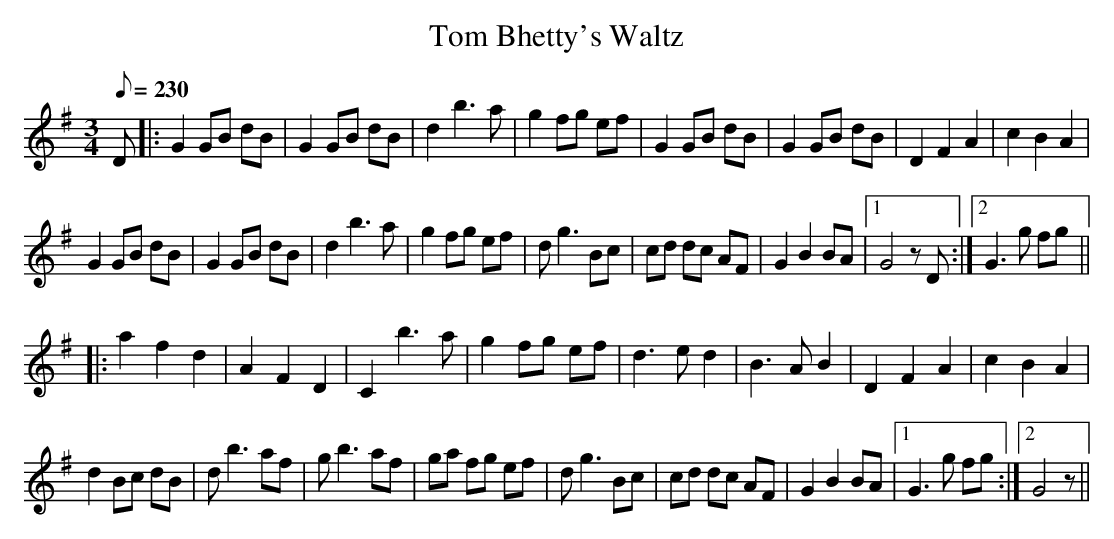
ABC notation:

X:1
T:Tom Bhetty's Waltz
M:3/4
L:1/8
Q:230
K:G
D|:G2 GB dB|G2 GB dB|d2 b3 a|g2 fg ef|\
G2 GB dB|G2 GB dB|D2 F2 A2|c2 B2 A2|
G2 GB dB|G2 GB dB|d2 b3 a|g2 fg ef|\
d g3 Bc|cd dc AF|G2 B2 BA|1 G4 z D:|2 G3 g fg||
|:a2 f2 d2|A2 F2 D2|C2 b3 a|g2 fg ef|\
d3 e d2|B3 A B2|D2 F2 A2|c2 B2 A2|
d2 Bc dB|d b3 af|g b3 af|ga fg ef|\
d g3 Bc|cd dc AF|G2 B2 BA|1 G3 g fg:|2 G4 z||
